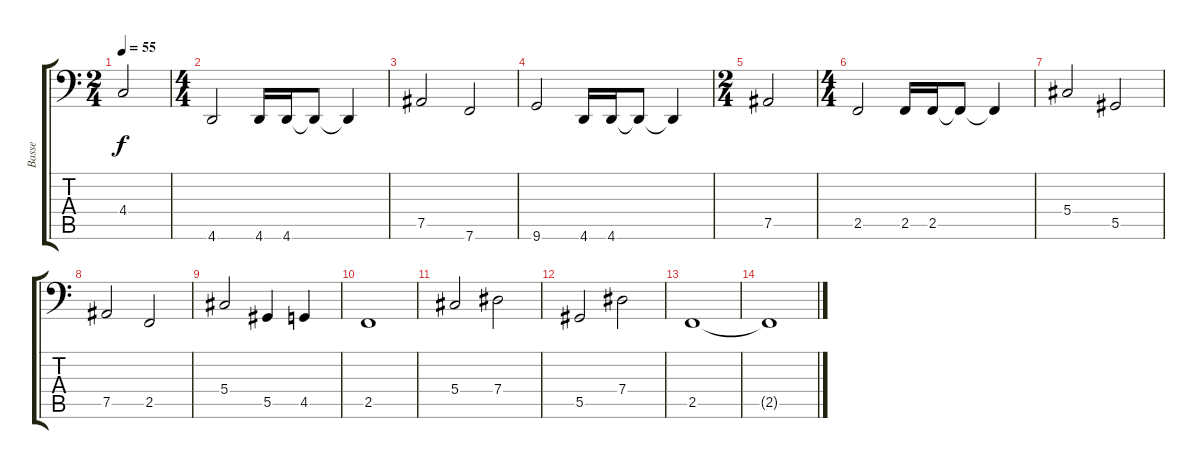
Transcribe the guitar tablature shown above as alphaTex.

\track ("Basse" "Basse") {instrument electricbasspick}
\staff {score tabs}
\tuning (B2 Gb2 Db2 Ab1 Eb1 Bb0) {hide}
\ts (2 4)
\tempo 55
\clef f4
\ks c
4.4.2{dy f} |
\ts (4 4)
4.6.2{balance 9} 4.6.16 4.6.16 4.6{t}.8 4.6{t}.4 |
7.5.2 7.6.2 |
9.6.2 4.6.16 4.6.16 4.6{t}.8 4.6{t}.4 |
\ts (2 4)
7.5.2 |
\ts (4 4)
2.5.2 2.5.16 2.5.16 2.5{t}.8 2.5{t}.4 |
5.4.2 5.5.2 |
7.5.2 2.5.2 |
5.4.2 5.5.4 4.5.4 |
2.5.1 |
5.4.2 7.4.2 |
5.5.2 7.4.2 |
2.5.1 |
2.5{t}.1
